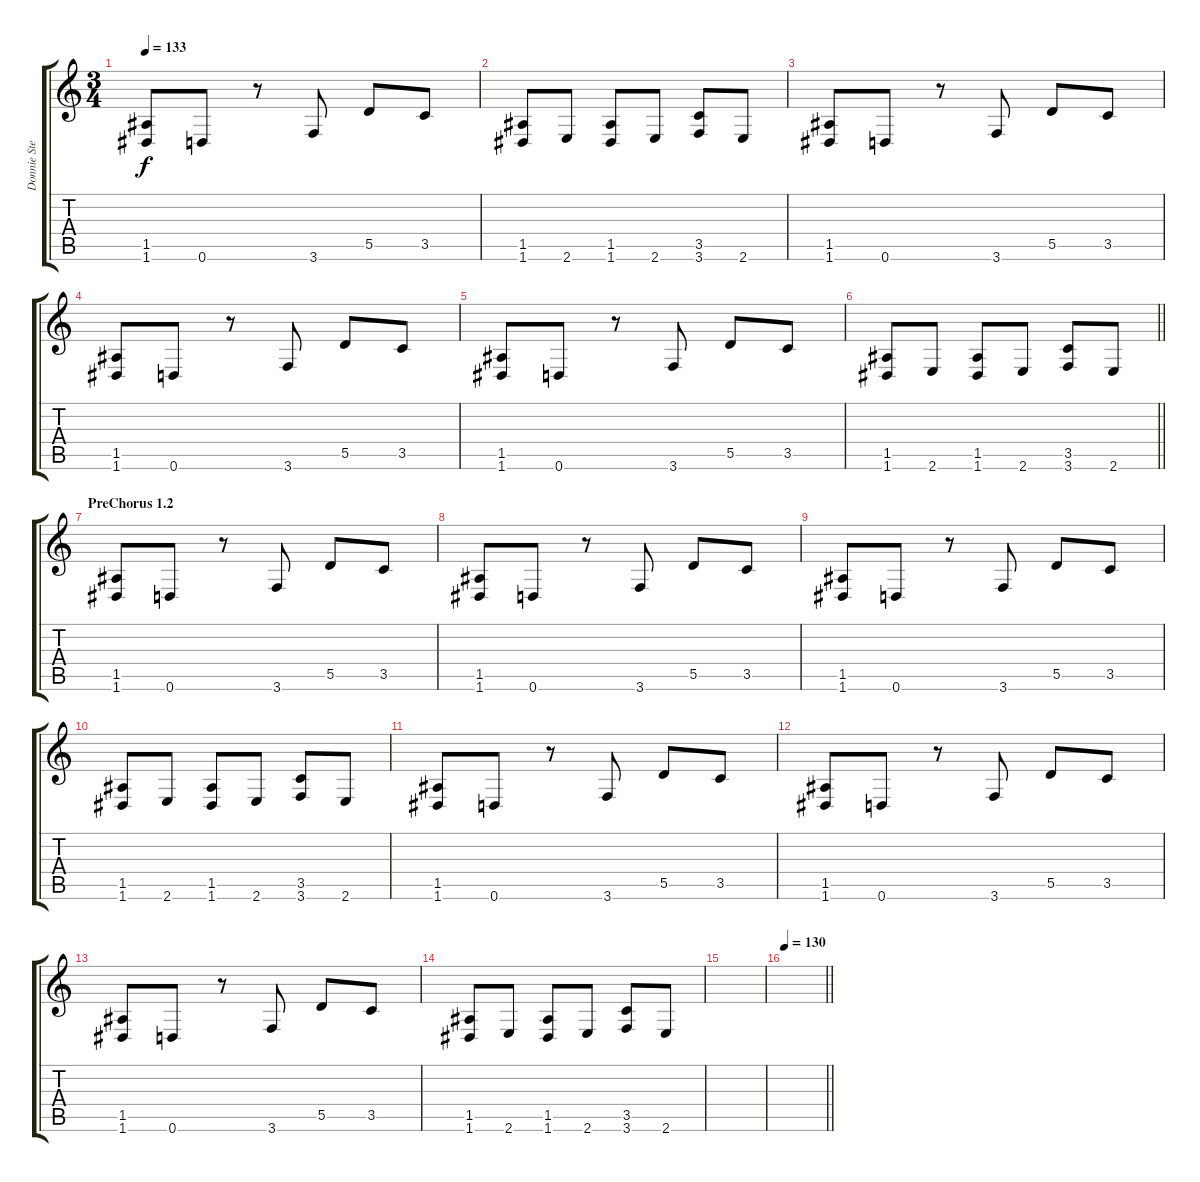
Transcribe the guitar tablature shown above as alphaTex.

\track ("Donnie Steele" "Donnie Ste") {instrument distortionguitar}
\staff {score tabs}
\tuning (E4 B3 G3 D3 A2 D2) {hide}
\ts (3 4)
\tempo 133
\clef g2
\ks c
(1.5 1.6).8{dy f} 0.6.8 r.8 3.6.8 5.5.8 3.5.8 |
(1.5 1.6).8 2.6.8 (1.5 1.6).8 2.6.8 (3.5 3.6).8 2.6.8 |
(1.5 1.6).8 0.6.8 r.8 3.6.8 5.5.8 3.5.8 |
(1.5 1.6).8 0.6.8 r.8 3.6.8 5.5.8 3.5.8 |
(1.5 1.6).8 0.6.8 r.8 3.6.8 5.5.8 3.5.8 |
\barLineRight lightlight
(1.5 1.6).8 2.6.8 (1.5 1.6).8 2.6.8 (3.5 3.6).8 2.6.8 |
\section ("" "PreChorus 1.2")
(1.5 1.6).8 0.6.8 r.8 3.6.8 5.5.8 3.5.8 |
(1.5 1.6).8 0.6.8 r.8 3.6.8 5.5.8 3.5.8 |
(1.5 1.6).8 0.6.8 r.8 3.6.8 5.5.8 3.5.8 |
(1.5 1.6).8 2.6.8 (1.5 1.6).8 2.6.8 (3.5 3.6).8 2.6.8 |
(1.5 1.6).8 0.6.8 r.8 3.6.8 5.5.8 3.5.8 |
(1.5 1.6).8 0.6.8 r.8 3.6.8 5.5.8 3.5.8 |
(1.5 1.6).8 0.6.8 r.8 3.6.8 5.5.8 3.5.8 |
(1.5 1.6).8 2.6.8 (1.5 1.6).8 2.6.8 (3.5 3.6).8 2.6.8 |
|
\tempo 130
\barLineRight lightlight
